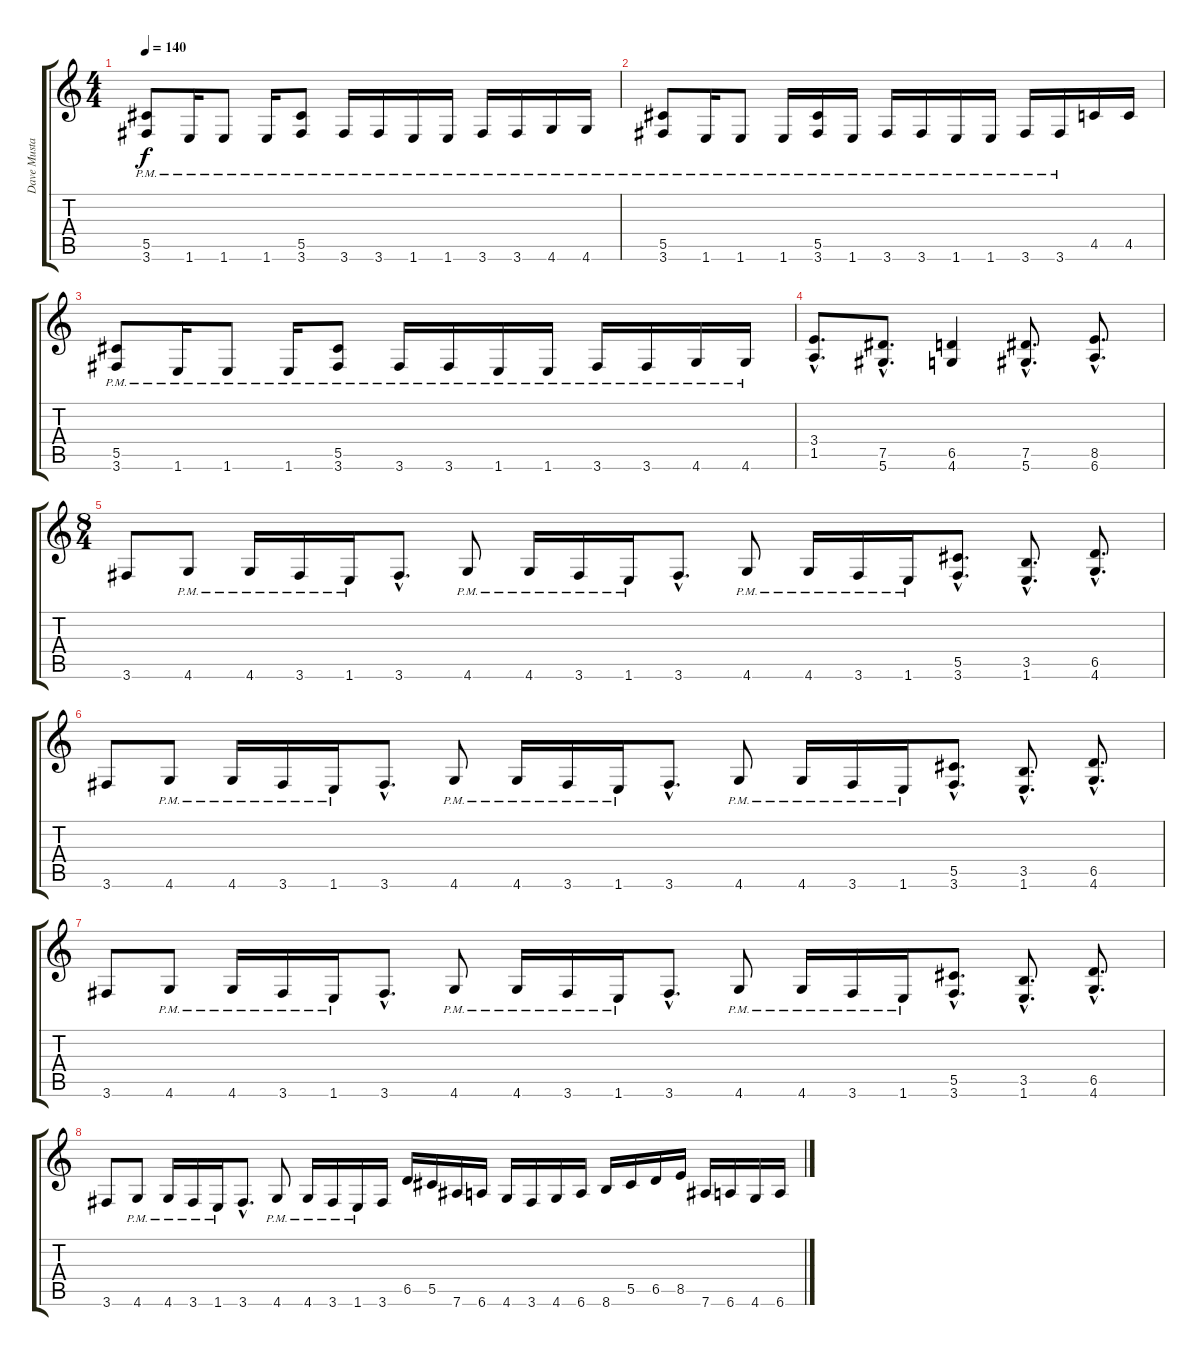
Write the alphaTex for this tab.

\track ("Dave Mustaine Rhytm" "Dave Musta") {instrument distortionguitar}
\staff {score tabs}
\tuning (Eb4 Bb3 Gb3 Db3 Ab2 Eb2) {hide}
\ts (4 4)
\tempo 140
\clef g2
\ks c
(5.5{pm} 3.6{pm}).8{dy f} 1.6{pm}.16 1.6{pm}.8 1.6{pm}.16 (5.5{pm} 3.6{pm}).8 3.6{pm}.16 3.6{pm}.16 1.6{pm}.16 1.6{pm}.16 3.6{pm}.16 3.6{pm}.16 4.6{pm}.16 4.6{pm}.16 |
(5.5{pm} 3.6{pm}).8 1.6{pm}.16 1.6{pm}.8 1.6{pm}.16 (5.5{pm} 3.6{pm}).16 1.6{pm}.16 3.6{pm}.16 3.6{pm}.16 1.6{pm}.16 1.6{pm}.16 3.6{pm}.16 3.6{pm}.16 4.5.16 4.5.16 |
(5.5{pm} 3.6{pm}).8 1.6{pm}.16 1.6{pm}.8 1.6{pm}.16 (5.5{pm} 3.6{pm}).8 3.6{pm}.16 3.6{pm}.16 1.6{pm}.16 1.6{pm}.16 3.6{pm}.16 3.6{pm}.16 4.6{pm}.16 4.6{pm}.16 |
(3.4{hac} 1.5{hac}).8{d} (7.5{hac} 5.6{hac}).8{d} (6.5 4.6).4 (7.5{hac} 5.6{hac}).8{d} (8.5{hac} 6.6{hac}).8{d} |
\ts (8 4)
3.6.8 4.6{pm}.8 4.6{pm}.16 3.6{pm}.16 1.6{pm}.16 3.6{hac}.8{d} 4.6{pm}.8 4.6{pm}.16 3.6{pm}.16 1.6{pm}.16 3.6{hac}.8{d} 4.6{pm}.8 4.6{pm}.16 3.6{pm}.16 1.6{pm}.16 (5.5{hac} 3.6{hac}).8{d} (3.5{hac} 1.6{hac}).8{d} (6.5{hac} 4.6{hac}).8{d} |
3.6.8 4.6{pm}.8 4.6{pm}.16 3.6{pm}.16 1.6{pm}.16 3.6{hac}.8{d} 4.6{pm}.8 4.6{pm}.16 3.6{pm}.16 1.6{pm}.16 3.6{hac}.8{d} 4.6{pm}.8 4.6{pm}.16 3.6{pm}.16 1.6{pm}.16 (5.5{hac} 3.6{hac}).8{d} (3.5{hac} 1.6{hac}).8{d} (6.5{hac} 4.6{hac}).8{d} |
3.6.8 4.6{pm}.8 4.6{pm}.16 3.6{pm}.16 1.6{pm}.16 3.6{hac}.8{d} 4.6{pm}.8 4.6{pm}.16 3.6{pm}.16 1.6{pm}.16 3.6{hac}.8{d} 4.6{pm}.8 4.6{pm}.16 3.6{pm}.16 1.6{pm}.16 (5.5{hac} 3.6{hac}).8{d} (3.5{hac} 1.6{hac}).8{d} (6.5{hac} 4.6{hac}).8{d} |
3.6.8 4.6{pm}.8 4.6{pm}.16 3.6{pm}.16 1.6{pm}.16 3.6{hac}.8{d} 4.6{pm}.8 4.6{pm}.16 3.6{pm}.16 1.6{pm}.16 3.6.16 6.5.16 5.5.16 7.6.16 6.6.16 4.6.16 3.6.16 4.6.16 6.6.16 8.6.16 5.5.16 6.5.16 8.5.16 7.6.16 6.6.16 4.6.16 6.6.16
